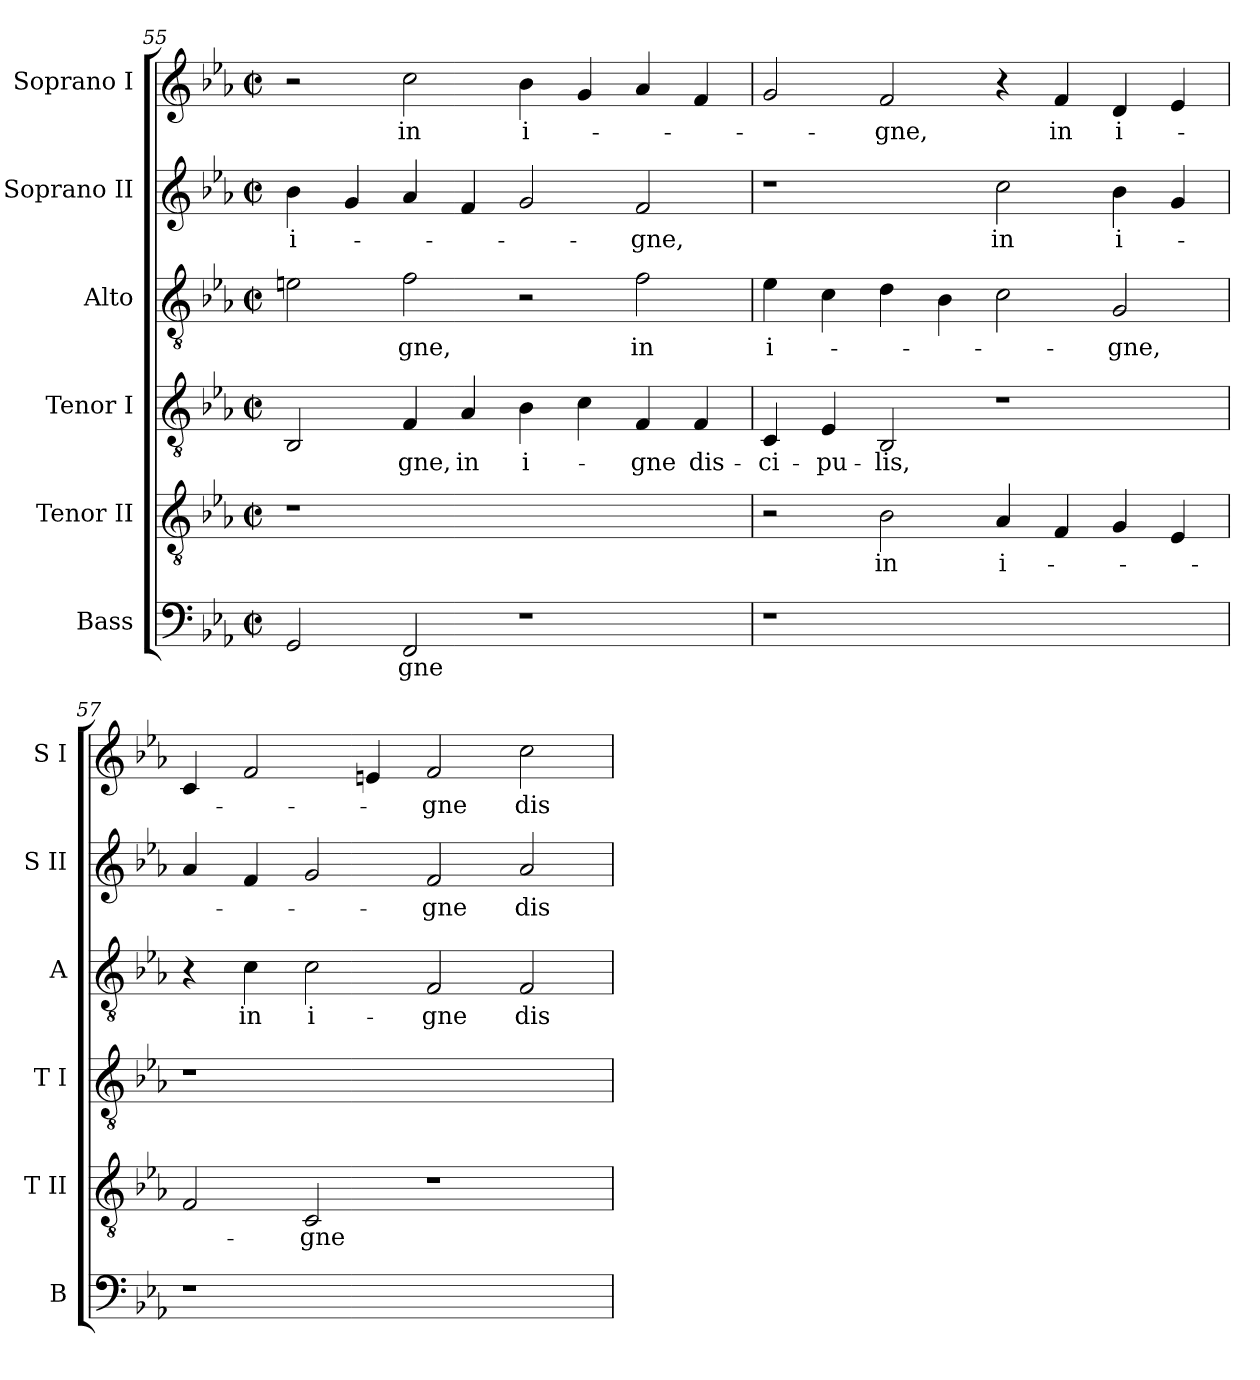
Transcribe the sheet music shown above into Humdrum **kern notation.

**kern	**text	**kern	**text	**kern	**text	**kern	**text	**kern	**text	**kern	**text
*part6	*part6	*part5	*part5	*part4	*part4	*part3	*part3	*part2	*part2	*part1	*part1
*staff6	*staff6	*staff5	*staff5	*staff4	*staff4	*staff3	*staff3	*staff2	*staff2	*staff1	*staff1
*I"Bass	*	*I"Tenor II	*	*I"Tenor I	*	*I"Alto	*	*I"Soprano II	*	*I"Soprano I	*
*I'B	*	*I'T II	*	*I'T I	*	*I'A	*	*I'S II	*	*I'S I	*
*clefF4	*	*clefGv2	*	*clefGv2	*	*clefGv2	*	*clefG2	*	*clefG2	*
*k[b-e-a-]	*	*k[b-e-a-]	*	*k[b-e-a-]	*	*k[b-e-a-]	*	*k[b-e-a-]	*	*k[b-e-a-]	*
*E-:	*	*E-:	*	*E-:	*	*E-:	*	*E-:	*	*E-:	*
*M2/2	*	*M2/2	*	*M2/2	*	*M2/2	*	*M2/2	*	*M2/2	*
*met(c|)	*	*met(c|)	*	*met(c|)	*	*met(c|)	*	*met(c|)	*	*met(c|)	*
=55	=55	=55	=55	=55	=55	=55	=55	=55	=55	=55	=55
!	!	!LO:N:vis=1	!	!	!	!	!	!	!	!	!
!	!	!	!	!	!	!	!	!	!LO:LY:b:color=#000000	!	!
2GGi/	.	1r	.	2BB-i/	.	2eni\	.	4b-i\	i-	2r	.
.	.	.	.	.	.	.	.	4gi/	.	.	.
!	!LO:LY:b:color=#000000	!	!	!	!	!	!	!	!	!	!
!	!	!	!	!	!LO:LY:b:color=#000000	!	!	!	!	!	!
!	!	!	!	!	!	!	!LO:LY:b:color=#000000	!	!	!	!
!	!	!	!	!	!	!	!	!	!	!	!LO:LY:b:color=#000000
2FFi/	-gne	.	.	4Fi/	-gne,	2fi\	-gne,	4a-i/	.	2cci\	in
!	!	!	!	!	!LO:LY:b:color=#000000	!	!	!	!	!	!
.	.	.	.	4A-i/	in	.	.	4fi/	.	.	.
!	!	!	!	!	!LO:LY:b:color=#000000	!	!	!	!	!	!
!	!	!	!	!	!	!	!	!	!	!	!LO:LY:b:color=#000000
1r	.	1ryy	.	4B-i\	i-	2r	.	2gi/	.	4b-i\	i-
.	.	.	.	4ci\	.	.	.	.	.	4gi/	.
!	!	!	!	!	!LO:LY:b:color=#000000	!	!	!	!	!	!
!	!	!	!	!	!	!	!LO:LY:b:color=#000000	!	!	!	!
!	!	!	!	!	!	!	!	!	!LO:LY:b:color=#000000	!	!
.	.	.	.	4Fi/	-gne	2fi\	in	2fi/	-gne,	4a-i/	.
!	!	!	!	!	!LO:LY:b:color=#000000	!	!	!	!	!	!
.	.	.	.	4Fi/	dis-	.	.	.	.	4fi/	.
=56	=56	=56	=56	=56	=56	=56	=56	=56	=56	=56	=56
!LO:N:vis=1	!	!	!	!	!	!	!	!	!	!	!
!	!	!	!	!	!LO:LY:b:color=#000000	!	!	!	!	!	!
!	!	!	!	!	!	!	!LO:LY:b:color=#000000	!	!	!	!
1r	.	2r	.	4Ci/	-ci-	4e-i\	i-	1r	.	2gi/	.
!	!	!	!	!	!LO:LY:b:color=#000000	!	!	!	!	!	!
.	.	.	.	4E-i/	-pu-	4ci\	.	.	.	.	.
!	!	!	!LO:LY:b:color=#000000	!	!	!	!	!	!	!	!
!	!	!	!	!	!LO:LY:b:color=#000000	!	!	!	!	!	!
!	!	!	!	!	!	!	!	!	!	!	!LO:LY:b:color=#000000
.	.	2B-i\	in	2BB-i/	-lis,	4di\	.	.	.	2fi/	-gne,
.	.	.	.	.	.	4B-i\	.	.	.	.	.
!	!	!	!LO:LY:b:color=#000000	!	!	!	!	!	!	!	!
!	!	!	!	!	!	!	!	!	!LO:LY:b:color=#000000	!	!
1ryy	.	4A-i/	i-	1r	.	2ci\	.	2cci\	in	4r	.
!	!	!	!	!	!	!	!	!	!	!	!LO:LY:b:color=#000000
.	.	4Fi/	.	.	.	.	.	.	.	4fi/	in
!	!	!	!	!	!	!	!LO:LY:b:color=#000000	!	!	!	!
!	!	!	!	!	!	!	!	!	!LO:LY:b:color=#000000	!	!
!	!	!	!	!	!	!	!	!	!	!	!LO:LY:b:color=#000000
.	.	4Gi/	.	.	.	2Gi/	-gne,	4b-i\	i-	4di/	i-
.	.	4E-i/	.	.	.	.	.	4gi/	.	4e-i/	.
!!LO:PB:g=z
=57	=57	=57	=57	=57	=57	=57	=57	=57	=57	=57	=57
!LO:N:vis=1	!	!	!	!LO:N:vis=1	!	!	!	!	!	!	!
1r	.	2Fi/	.	1r	.	4r	.	4a-i/	.	4ci/	.
!	!	!	!	!	!	!	!LO:LY:b:color=#000000	!	!	!	!
.	.	.	.	.	.	4ci\	in	4fi/	.	2fi/	.
!	!	!	!LO:LY:b:color=#000000	!	!	!	!	!	!	!	!
!	!	!	!	!	!	!	!LO:LY:b:color=#000000	!	!	!	!
.	.	2Ci/	-gne	.	.	2ci\	i-	2gi/	.	.	.
.	.	.	.	.	.	.	.	.	.	4eni/	.
!	!	!	!	!	!	!	!LO:LY:b:color=#000000	!	!	!	!
!	!	!	!	!	!	!	!	!	!LO:LY:b:color=#000000	!	!
!	!	!	!	!	!	!	!	!	!	!	!LO:LY:b:color=#000000
1ryy	.	1r	.	1ryy	.	2Fi/	-gne	2fi/	-gne	2fi/	-gne
!	!	!	!	!	!	!	!LO:LY:b:color=#000000	!	!	!	!
!	!	!	!	!	!	!	!	!	!LO:LY:b:color=#000000	!	!
!	!	!	!	!	!	!	!	!	!	!	!LO:LY:b:color=#000000
.	.	.	.	.	.	2Fi/	dis-	2a-i/	dis-	2cci\	dis-
=	=	=	=	=	=	=	=	=	=	=	=
*-	*-	*-	*-	*-	*-	*-	*-	*-	*-	*-	*-
